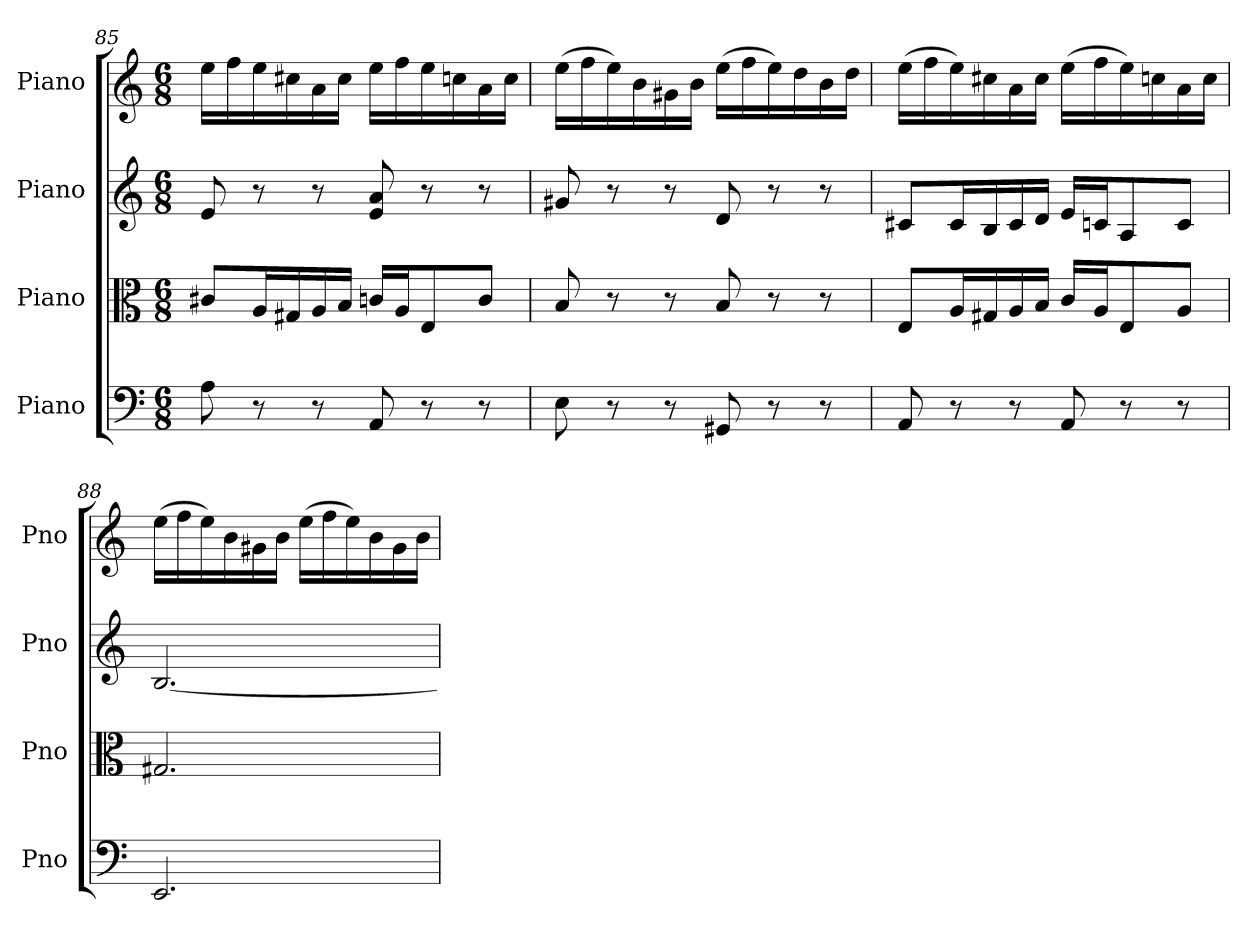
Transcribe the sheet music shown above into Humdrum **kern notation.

**kern	**kern	**kern	**kern
*part4	*part3	*part2	*part1
*staff4	*staff3	*staff2	*staff1
*I"Piano	*I"Piano	*I"Piano	*I"Piano
*I'Pno	*I'Pno	*I'Pno	*I'Pno
*clefF4	*clefC3	*clefG2	*clefG2
*k[]	*k[]	*k[]	*k[]
*M6/8	*M6/8	*M6/8	*M6/8
=85	=85	=85	=85
8A\	8c#X/L	8e/	16ee\LL
.	.	.	16ff\
8r	16A/L	8r	16ee\
.	16G#X/	.	16cc#X\
8r	16A/	8r	16a\
.	16B/JJ	.	16cc#\JJ
8AA/	16cn/LL	8e/ 8a/	16ee\LL
.	16A/J	.	16ff\
8r	8E/	8r	16ee\
.	.	.	16ccn\
8r	8c/J	8r	16a\
.	.	.	16cc\JJ
=86	=86	=86	=86
8E\	8B/	8g#X/	(16ee\LL
.	.	.	16ff\
8r	8r	8r	16ee\)
.	.	.	16b\
8r	8r	8r	16g#X\
.	.	.	16b\JJ
8GG#X/	8B/	8d/	(16ee\LL
.	.	.	16ff\
8r	8r	8r	16ee\)
.	.	.	16dd\
8r	8r	8r	16b\
.	.	.	16dd\JJ
!!LO:LB:g=z
=87	=87	=87	=87
8AA/	8E/L	8c#X/L	(16ee\LL
.	.	.	16ff\
8r	16A/L	16c#/L	16ee\)
.	16G#X/	16B/	16cc#X\
8r	16A/	16c#/	16a\
.	16B/JJ	16d/JJ	16cc#\JJ
8AA/	16c/LL	16e/LL	(16ee\LL
.	16A/J	16cn/J	16ff\
8r	8E/	8A/	16ee\)
.	.	.	16ccn\
8r	8A/J	8c/J	16a\
.	.	.	16cc\JJ
=88	=88	=88	=88
2.EE/	2.G#X/	[2.B/	(16ee\LL
.	.	.	16ff\
.	.	.	16ee\)
.	.	.	16b\
.	.	.	16g#X\
.	.	.	16b\JJ
.	.	.	(16ee\LL
.	.	.	16ff\
.	.	.	16ee\)
.	.	.	16b\
.	.	.	16g#\
.	.	.	16b\JJ
=	=	=	=
*-	*-	*-	*-
